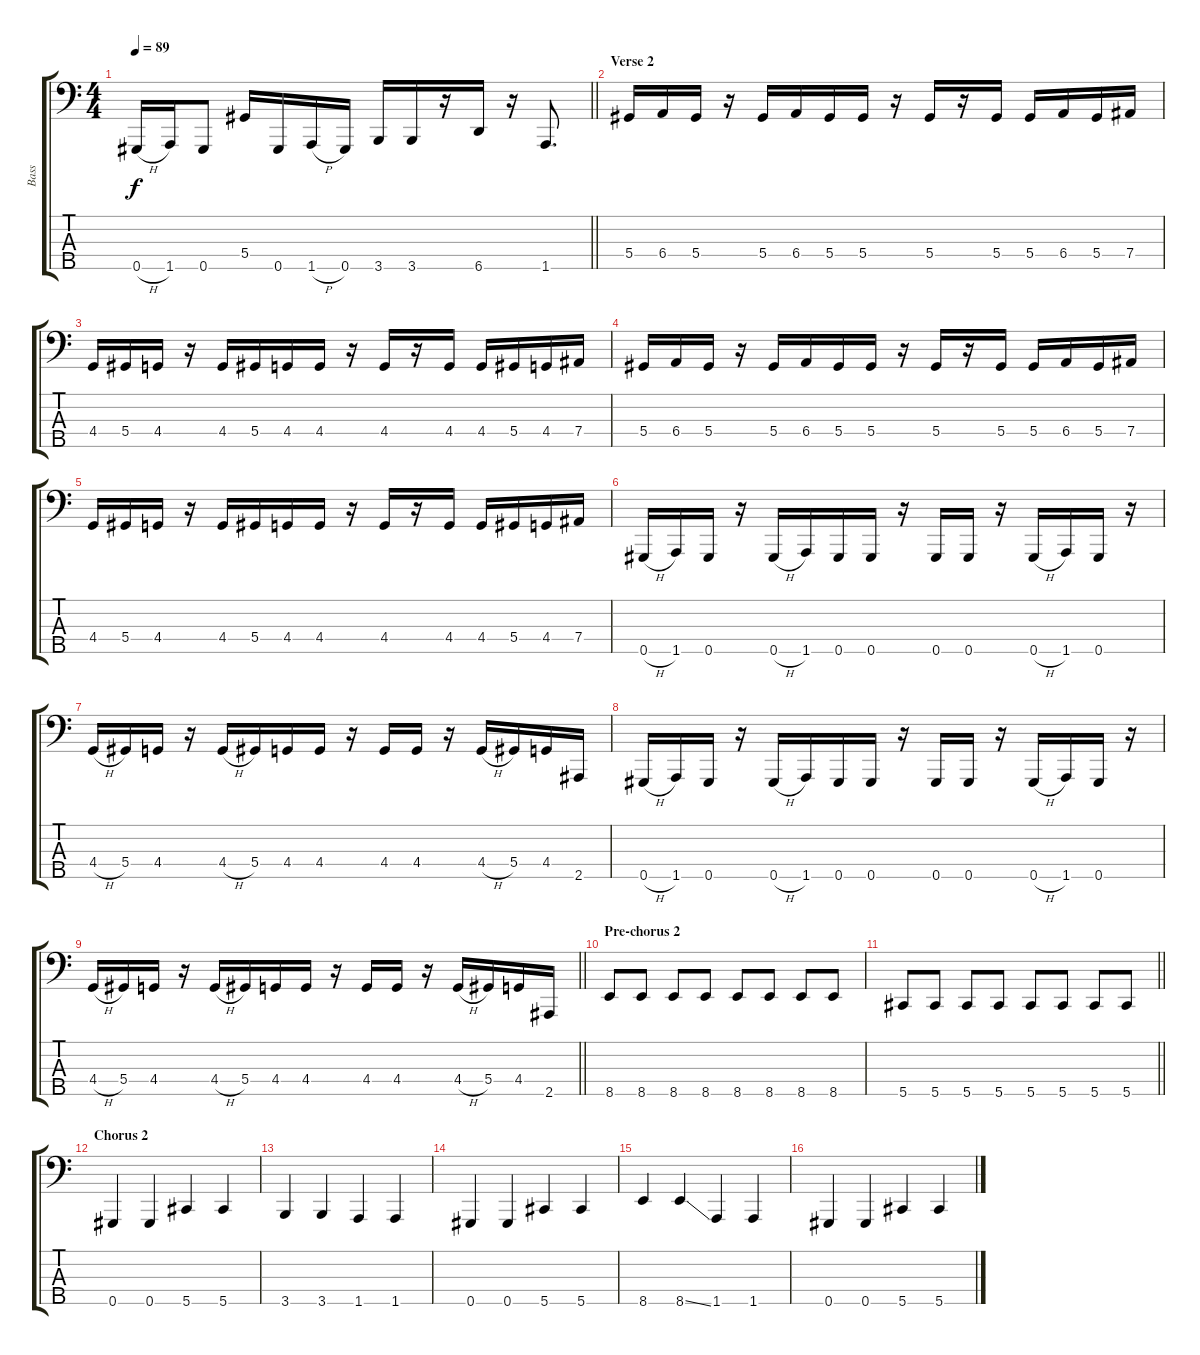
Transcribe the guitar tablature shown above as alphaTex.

\track ("Bass" "Bass") {instrument electricbassfinger}
\staff {score tabs}
\tuning (Gb2 Db2 Ab1 Eb1 Ab0) {hide}
\ts (4 4)
\tempo 89
\clef f4
\barLineRight lightlight
\ks c
0.5{h}.16{dy f} 1.5.16 0.5.8 5.4.16 0.5.16 1.5{h}.16 0.5.16 3.5.16 3.5.16 r.16 6.5.16 r.16 1.5.8{d} |
\section ("" "Verse 2")
5.4.16 6.4.16 5.4.16 r.16 5.4.16 6.4.16 5.4.16 5.4.16 r.16 5.4.16 r.16 5.4.16 5.4.16 6.4.16 5.4.16 7.4.16 |
4.4.16 5.4.16 4.4.16 r.16 4.4.16 5.4.16 4.4.16 4.4.16 r.16 4.4.16 r.16 4.4.16 4.4.16 5.4.16 4.4.16 7.4.16 |
5.4.16 6.4.16 5.4.16 r.16 5.4.16 6.4.16 5.4.16 5.4.16 r.16 5.4.16 r.16 5.4.16 5.4.16 6.4.16 5.4.16 7.4.16 |
4.4.16 5.4.16 4.4.16 r.16 4.4.16 5.4.16 4.4.16 4.4.16 r.16 4.4.16 r.16 4.4.16 4.4.16 5.4.16 4.4.16 7.4.16 |
0.5{h}.16 1.5.16 0.5.16 r.16 0.5{h}.16 1.5.16 0.5.16 0.5.16 r.16 0.5.16 0.5.16 r.16 0.5{h}.16 1.5.16 0.5.16 r.16 |
4.4{h}.16 5.4.16 4.4.16 r.16 4.4{h}.16 5.4.16 4.4.16 4.4.16 r.16 4.4.16 4.4.16 r.16 4.4{h}.16 5.4.16 4.4.16 2.5.16 |
0.5{h}.16 1.5.16 0.5.16 r.16 0.5{h}.16 1.5.16 0.5.16 0.5.16 r.16 0.5.16 0.5.16 r.16 0.5{h}.16 1.5.16 0.5.16 r.16 |
\barLineRight lightlight
4.4{h}.16 5.4.16 4.4.16 r.16 4.4{h}.16 5.4.16 4.4.16 4.4.16 r.16 4.4.16 4.4.16 r.16 4.4{h}.16 5.4.16 4.4.16 2.5.16 |
\section ("" "Pre-chorus 2")
8.5.8 8.5.8 8.5.8 8.5.8 8.5.8 8.5.8 8.5.8 8.5.8 |
\barLineRight lightlight
5.5.8 5.5.8 5.5.8 5.5.8 5.5.8 5.5.8 5.5.8 5.5.8 |
\section ("" "Chorus 2")
0.5.4 0.5.4 5.5.4 5.5.4 |
3.5.4 3.5.4 1.5.4 1.5.4 |
0.5.4 0.5.4 5.5.4 5.5.4 |
8.5.4 8.5{ss}.4 1.5.4 1.5.4 |
0.5.4 0.5.4 5.5.4 5.5.4
